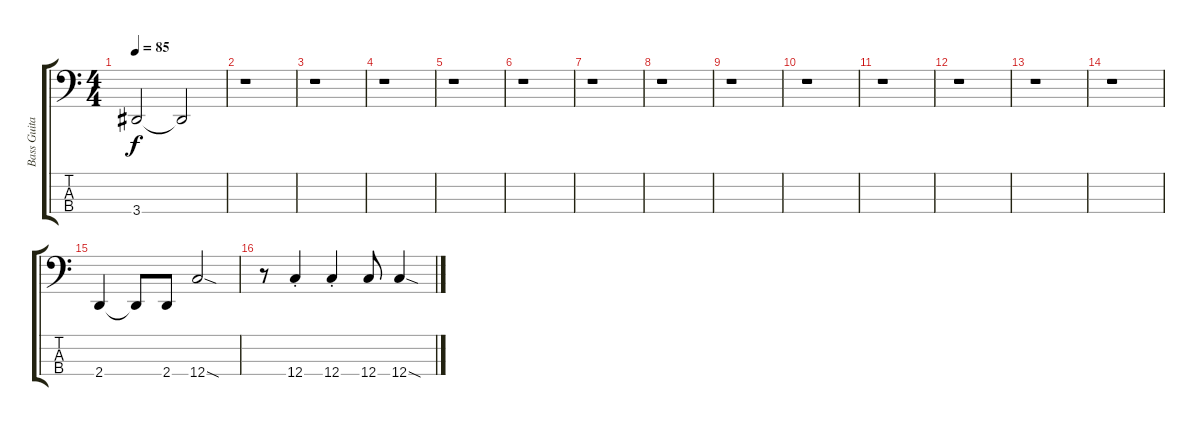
\track ("Bass Guitar" "Bass Guita") {instrument electricbassfinger}
\staff {score tabs}
\tuning (G2 D2 A1 C1) {hide}
\ts (4 4)
\tempo 85
\clef f4
\ks c
3.4{t}.2{dy f} 3.4{t}.2 |
r.1 |
r.1 |
r.1 |
r.1 |
r.1 |
r.1 |
r.1 |
r.1 |
r.1 |
r.1 |
r.1 |
r.1 |
r.1 |
2.4.4 2.4{t}.8 2.4.8 12.4{sod}.2 |
r.8 12.4{st}.4 12.4{st}.4 12.4.8 12.4{sod}.4
